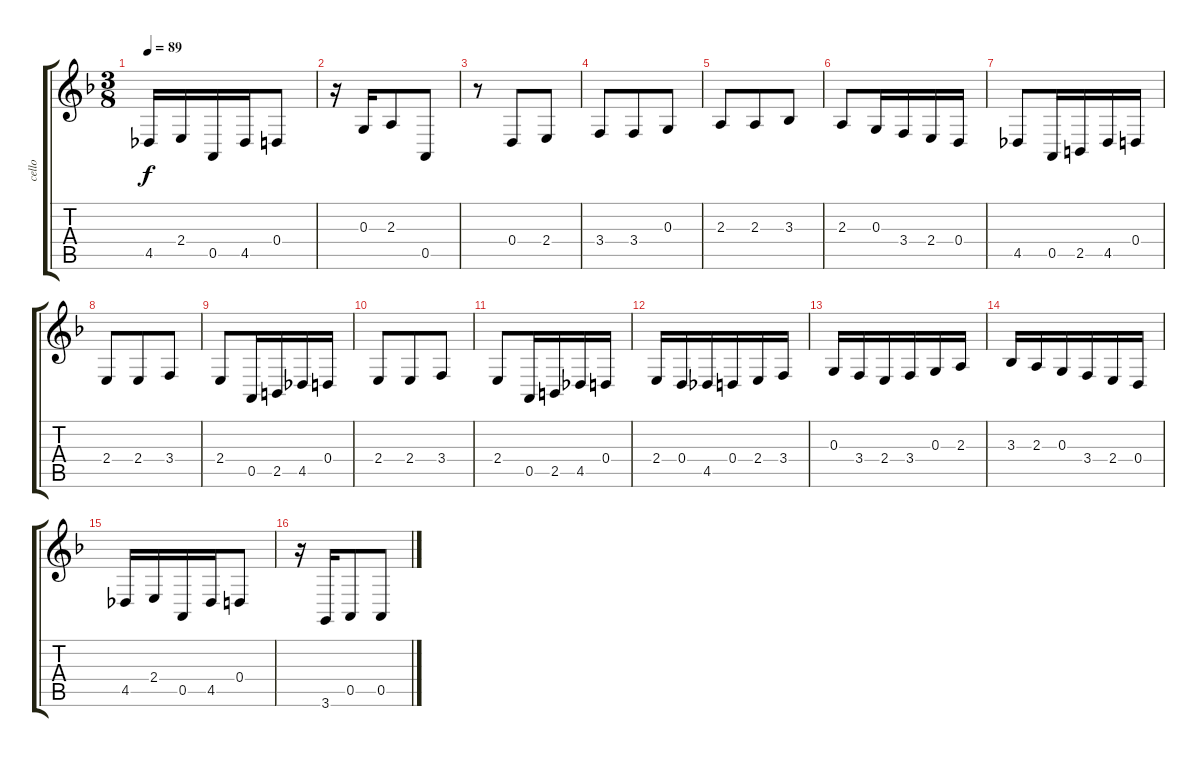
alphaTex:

\track ("cello" "cello") {instrument cello}
\staff {score tabs}
\tuning (E4 B3 G3 D3 A2 E2) {hide}
\ts (3 8)
\tempo 89
\clef g2
\ks dminor
4.5.16{dy f} 2.4.16 0.5.16 4.5.16 0.4.8 |
r.16 0.3.16 2.3.8 0.5.8 |
r.8 0.4.8 2.4.8 |
3.4.8 3.4.8 0.3.8 |
2.3.8 2.3.8 3.3.8 |
2.3.8 0.3.16 3.4.16 2.4.16 0.4.16 |
4.5.8 0.5.16 2.5.16 4.5.16 0.4.16 |
2.4.8 2.4.8 3.4.8 |
2.4.8 0.5.16 2.5.16 4.5.16 0.4.16 |
2.4.8 2.4.8 3.4.8 |
2.4.8 0.5.16 2.5.16 4.5.16 0.4.16 |
2.4.16 0.4.16 4.5.16 0.4.16 2.4.16 3.4.16 |
0.3.16 3.4.16 2.4.16 3.4.16 0.3.16 2.3.16 |
3.3.16 2.3.16 0.3.16 3.4.16 2.4.16 0.4.16 |
4.5.16 2.4.16 0.5.16 4.5.16 0.4.8 |
r.16 3.6.16 0.5.8 0.5.8
